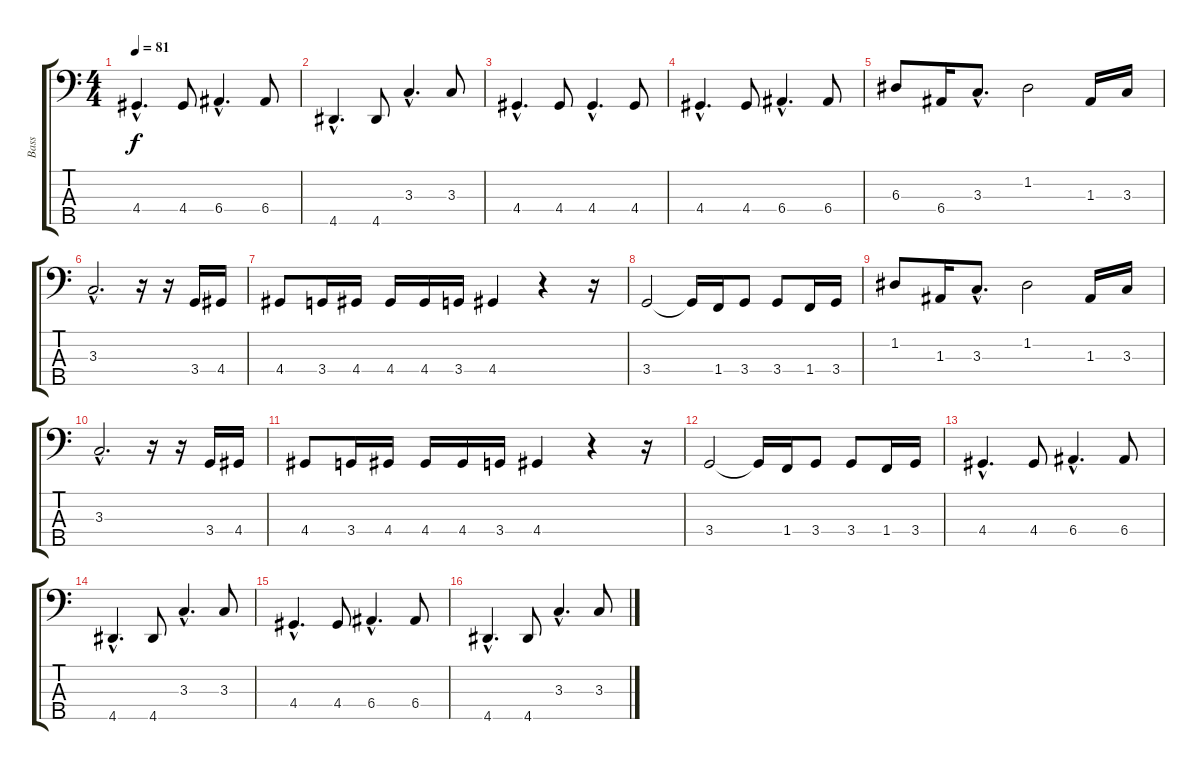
\track ("Bass" "Bass") {instrument electricbassfinger}
\staff {score tabs}
\tuning (G2 D2 A1 E1 B0) {hide}
\ts (4 4)
\tempo 81
\clef f4
\ks c
4.4{hac}.4{d dy f} 4.4.8 6.4{hac}.4{d} 6.4.8 |
4.5{hac}.4{d} 4.5.8 3.3{hac}.4{d} 3.3.8 |
4.4{hac}.4{d} 4.4.8 4.4{hac}.4{d} 4.4.8 |
4.4{hac}.4{d} 4.4.8 6.4{hac}.4{d} 6.4.8 |
6.3.8 6.4.16 3.3{hac}.8{d} 1.2.2 1.3.16 3.3.16 |
3.3{hac}.2{d} r.16 r.16 3.4.16 4.4.16 |
4.4.8 3.4.16 4.4.16 4.4.16 4.4.16 3.4.16 4.4.4 r.4 r.16 |
3.4.2 3.4{t}.16 1.4.16 3.4.8 3.4.8 1.4.16 3.4.16 |
1.2.8 1.3.16 3.3{hac}.8{d} 1.2.2 1.3.16 3.3.16 |
3.3{hac}.2{d} r.16 r.16 3.4.16 4.4.16 |
4.4.8 3.4.16 4.4.16 4.4.16 4.4.16 3.4.16 4.4.4 r.4 r.16 |
3.4.2 3.4{t}.16 1.4.16 3.4.8 3.4.8 1.4.16 3.4.16 |
4.4{hac}.4{d} 4.4.8 6.4{hac}.4{d} 6.4.8 |
4.5{hac}.4{d} 4.5.8 3.3{hac}.4{d} 3.3.8 |
4.4{hac}.4{d} 4.4.8 6.4{hac}.4{d} 6.4.8 |
4.5{hac}.4{d} 4.5.8 3.3{hac}.4{d} 3.3.8
